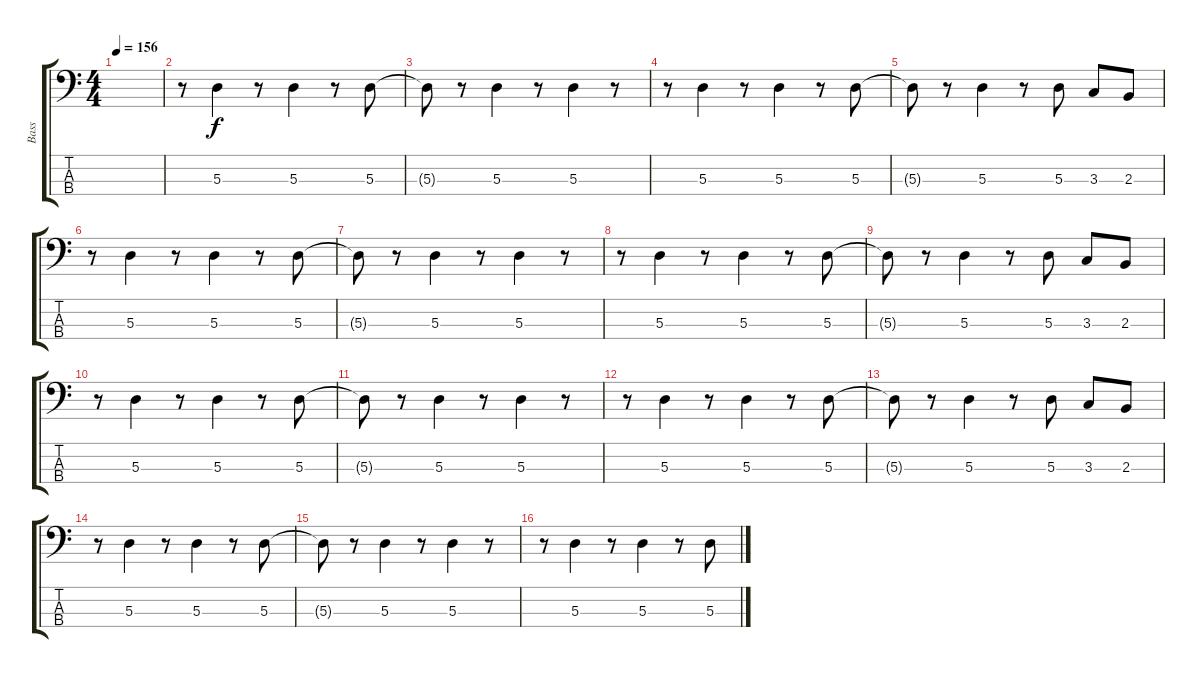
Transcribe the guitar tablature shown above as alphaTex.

\track ("Bass" "Bass") {instrument slapbass2}
\staff {score tabs}
\tuning (G2 D2 A1 E1) {hide}
\ts (4 4)
\tempo 156
\clef f4
\ks c
|
r.8 5.3.4 r.8 5.3.4 r.8 5.3.8 |
5.3{t}.8 r.8 5.3.4 r.8 5.3.4 r.8 |
r.8 5.3.4 r.8 5.3.4 r.8 5.3.8 |
5.3{t}.8 r.8 5.3.4 r.8 5.3.8 3.3.8 2.3.8 |
r.8 5.3.4 r.8 5.3.4 r.8 5.3.8 |
5.3{t}.8 r.8 5.3.4 r.8 5.3.4 r.8 |
r.8 5.3.4 r.8 5.3.4 r.8 5.3.8 |
5.3{t}.8 r.8 5.3.4 r.8 5.3.8 3.3.8 2.3.8 |
r.8 5.3.4 r.8 5.3.4 r.8 5.3.8 |
5.3{t}.8 r.8 5.3.4 r.8 5.3.4 r.8 |
r.8 5.3.4 r.8 5.3.4 r.8 5.3.8 |
5.3{t}.8 r.8 5.3.4 r.8 5.3.8 3.3.8 2.3.8 |
r.8 5.3.4 r.8 5.3.4 r.8 5.3.8 |
5.3{t}.8 r.8 5.3.4 r.8 5.3.4 r.8 |
r.8 5.3.4 r.8 5.3.4 r.8 5.3.8
